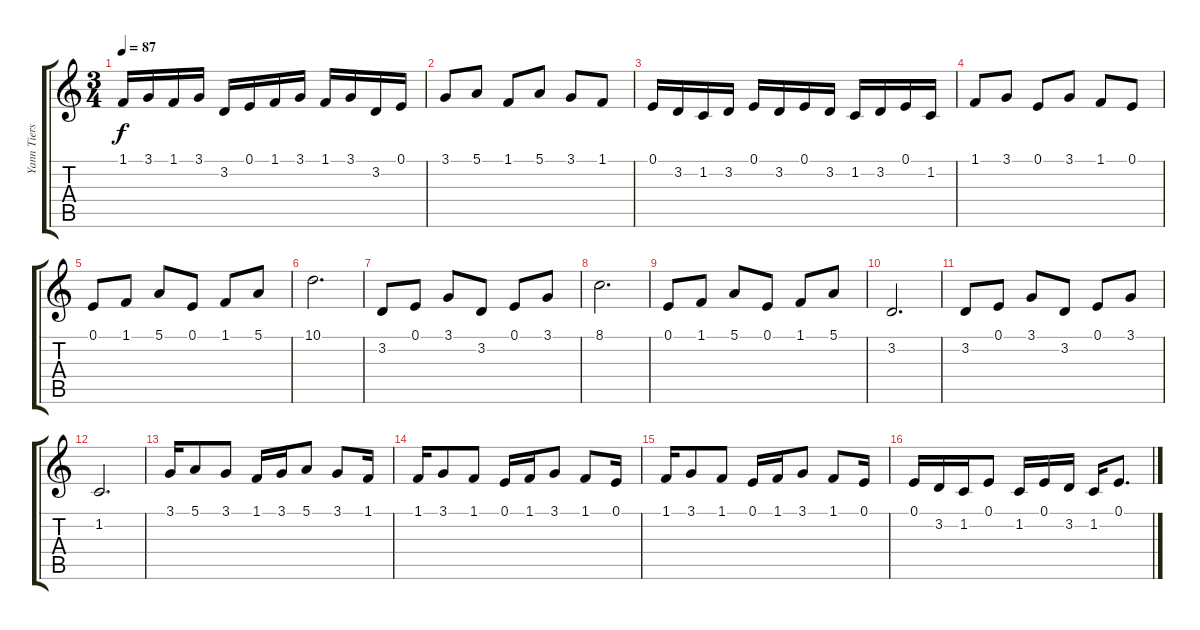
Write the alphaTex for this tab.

\track ("Yann Tiersen" "Yann Tiers") {instrument harpsichord}
\staff {score tabs}
\tuning (E4 B3 G3 D3 A2 E2) {hide}
\ts (3 4)
\tempo 87
\clef g2
\ks c
1.1.16{dy f} 3.1.16 1.1.16 3.1.16 3.2.16 0.1.16 1.1.16 3.1.16 1.1.16 3.1.16 3.2.16 0.1.16 |
3.1.8 5.1.8 1.1.8 5.1.8 3.1.8 1.1.8 |
0.1.16 3.2.16 1.2.16 3.2.16 0.1.16 3.2.16 0.1.16 3.2.16 1.2.16 3.2.16 0.1.16 1.2.16 |
1.1.8 3.1.8 0.1.8 3.1.8 1.1.8 0.1.8 |
0.1.8 1.1.8 5.1.8 0.1.8 1.1.8 5.1.8 |
10.1.2{d} |
3.2.8 0.1.8 3.1.8 3.2.8 0.1.8 3.1.8 |
8.1.2{d} |
0.1.8 1.1.8 5.1.8 0.1.8 1.1.8 5.1.8 |
3.2.2{d} |
3.2.8 0.1.8 3.1.8 3.2.8 0.1.8 3.1.8 |
1.2.2{d} |
3.1.16 5.1.8 3.1.8 1.1.16 3.1.16 5.1.8 3.1.8 1.1.16 |
1.1.16 3.1.8 1.1.8 0.1.16 1.1.16 3.1.8 1.1.8 0.1.16 |
1.1.16 3.1.8 1.1.8 0.1.16 1.1.16 3.1.8 1.1.8 0.1.16 |
0.1.16 3.2.16 1.2.16 0.1.8 1.2.16 0.1.16 3.2.16 1.2.16 0.1.8{d}
